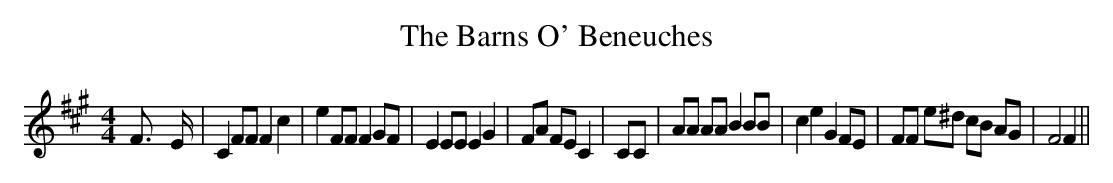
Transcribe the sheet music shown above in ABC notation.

X:1
T:The Barns O' Beneuches
M:4/4
L:1/8
K:A
 F3/2- E/2| C2 FF F2 c2| e2 FF F2 GF| E2 EE E2 G2| FA FE C2| CC| AA AA B2 BB|\
 c2 e2 G2 FE| FF e^d cB AG| F4 F2||
